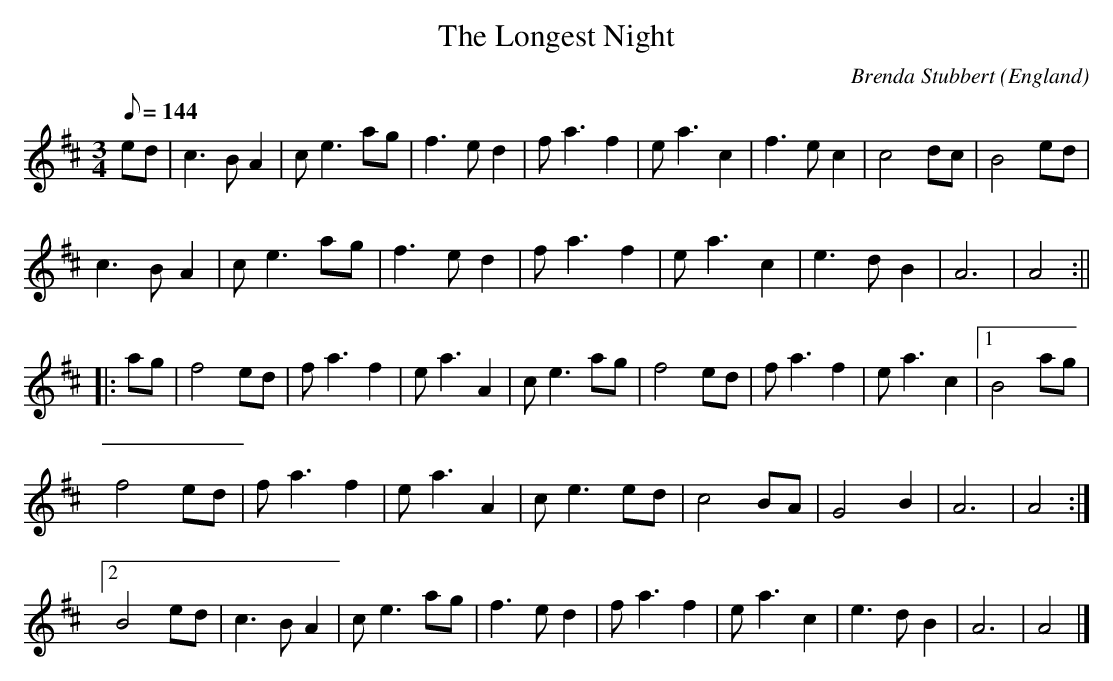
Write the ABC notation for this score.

X:1
T:The Longest Night
C:Brenda Stubbert
Air Flight 111, Sept.1998.
O:England
L:1/8
Q:144
M:3/4
K:Amix
ed|c3 B A2|c e3 ag|f3 e d2|f a3 f2|e a3 c2|f3 e c2|c4 dc|B4 ed|
c3 B A2|c e3 ag|f3 e d2|f a3 f2|e a3 c2|e3 dB2|A6|A4:||
|:ag|f4 ed|f a3 f2|e a3 A2|c e3 ag|f4 ed|f a3 f2|ea3c2|[1B4 ag|
f4 ed|f a3 f2|e a3 A2|c e3 ed|c4 BA|G4 B2|A6|A4:|
[2B4 ed|c3 B A2|c e3 ag|f3 e d2|f a3 f2|e a3 c2|e3 dB2|A6|A4|]
